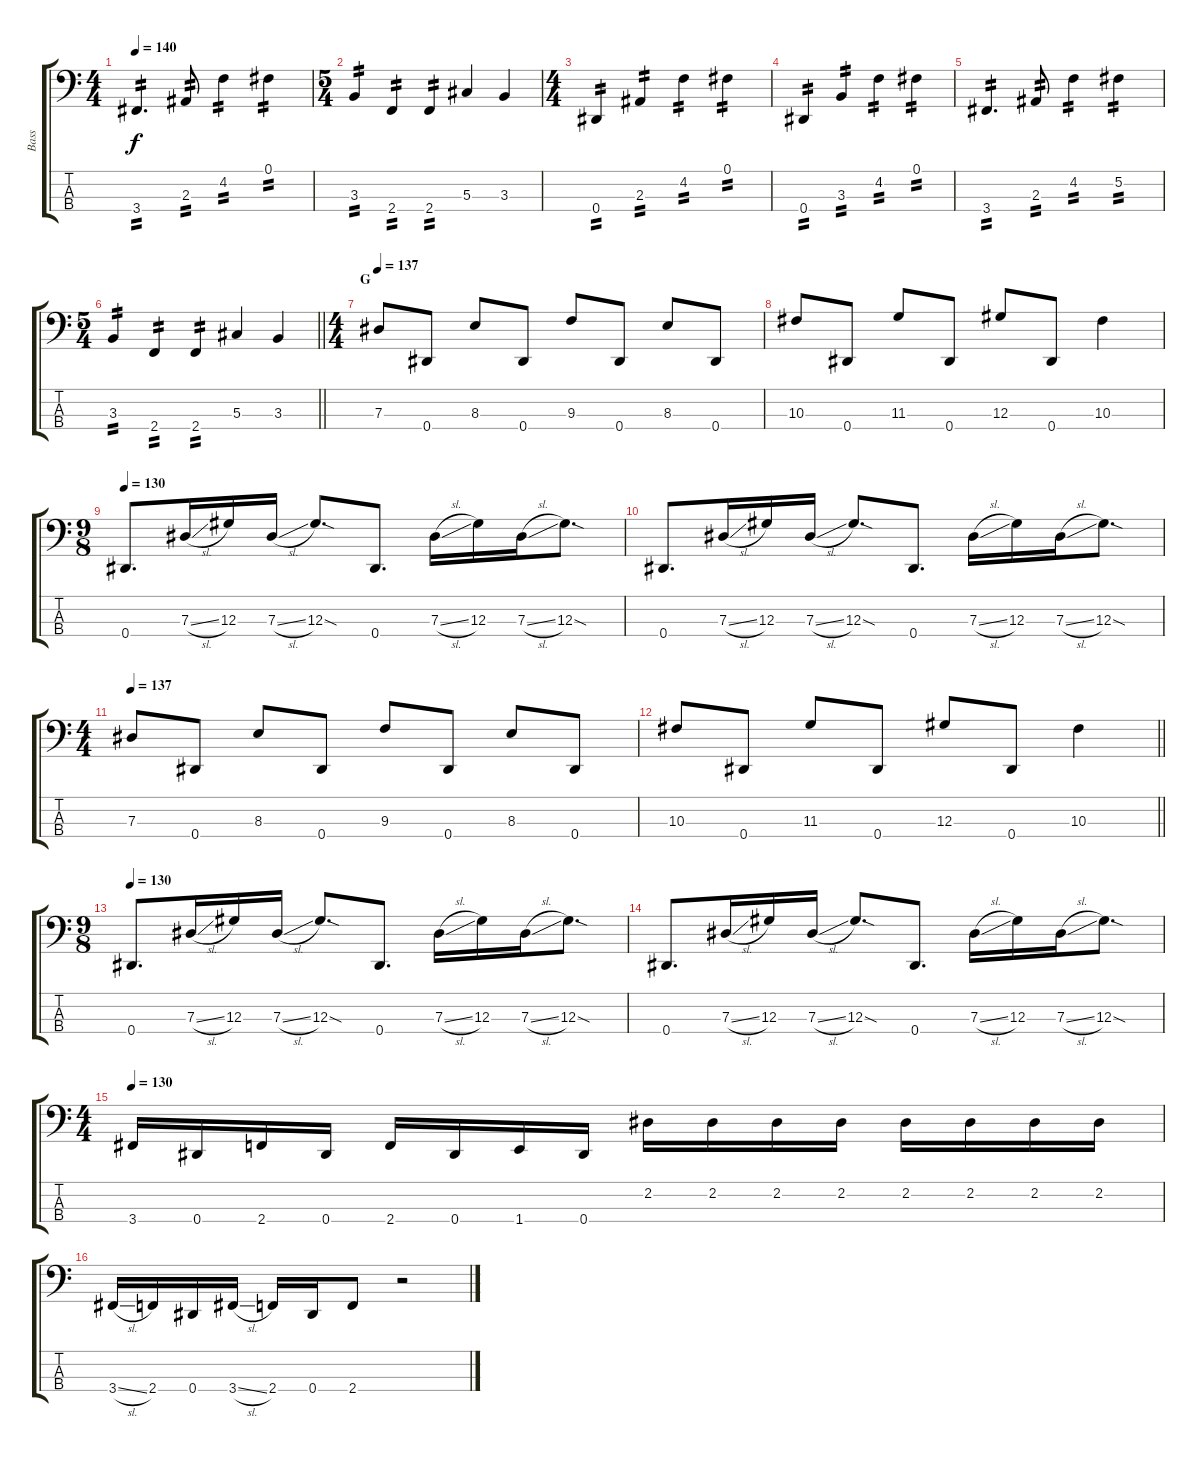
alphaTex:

\track ("Bass" "Bass") {instrument electricbasspick}
\staff {score tabs}
\tuning (Gb2 Db2 Ab1 Eb1) {hide}
\ts (4 4)
\tempo 140
\clef f4
\ks c
3.4.4{d tp 2 dy f} 2.3.8{tp 2} 4.2.4{tp 2} 0.1.4{tp 2} |
\ts (5 4)
3.3.4{tp 2} 2.4.4{tp 2} 2.4.4{tp 2} 5.3.4 3.3.4 |
\ts (4 4)
0.4.4{tp 2} 2.3.4{tp 2} 4.2.4{tp 2} 0.1.4{tp 2} |
0.4.4{tp 2} 3.3.4{tp 2} 4.2.4{tp 2} 0.1.4{tp 2} |
3.4.4{d tp 2} 2.3.8{tp 2} 4.2.4{tp 2} 5.2.4{tp 2} |
\ts (5 4)
\barLineRight lightlight
3.3.4{tp 2} 2.4.4{tp 2} 2.4.4{tp 2} 5.3.4 3.3.4 |
\ts (4 4)
\section ("" "G")
\tempo 137
7.3.8 0.4.8 8.3.8 0.4.8 9.3.8 0.4.8 8.3.8 0.4.8 |
10.3.8 0.4.8 11.3.8 0.4.8 12.3.8 0.4.8 10.3.4 |
\ts (9 8)
\tempo 130
0.4.8{d} 7.3{sl}.16 12.3.16 7.3{sl}.16 12.3{sod}.8{d} 0.4.8{d} 7.3{sl}.16 12.3.16 7.3{sl}.16 12.3{sod}.8{d} |
0.4.8{d} 7.3{sl}.16 12.3.16 7.3{sl}.16 12.3{sod}.8{d} 0.4.8{d} 7.3{sl}.16 12.3.16 7.3{sl}.16 12.3{sod}.8{d} |
\ts (4 4)
\tempo 137
7.3.8 0.4.8 8.3.8 0.4.8 9.3.8 0.4.8 8.3.8 0.4.8 |
\barLineRight lightlight
10.3.8 0.4.8 11.3.8 0.4.8 12.3.8 0.4.8 10.3.4 |
\ts (9 8)
\tempo 130
0.4.8{d} 7.3{sl}.16 12.3.16 7.3{sl}.16 12.3{sod}.8{d} 0.4.8{d} 7.3{sl}.16 12.3.16 7.3{sl}.16 12.3{sod}.8{d} |
0.4.8{d} 7.3{sl}.16 12.3.16 7.3{sl}.16 12.3{sod}.8{d} 0.4.8{d} 7.3{sl}.16 12.3.16 7.3{sl}.16 12.3{sod}.8{d} |
\ts (4 4)
\tempo 130
3.4.16 0.4.16 2.4.16 0.4.16 2.4.16 0.4.16 1.4.16 0.4.16 2.2.16 2.2.16 2.2.16 2.2.16 2.2.16 2.2.16 2.2.16 2.2.16 |
3.4{sl}.16 2.4.16 0.4.16 3.4{sl}.16 2.4.16 0.4.16 2.4.8 r.2
